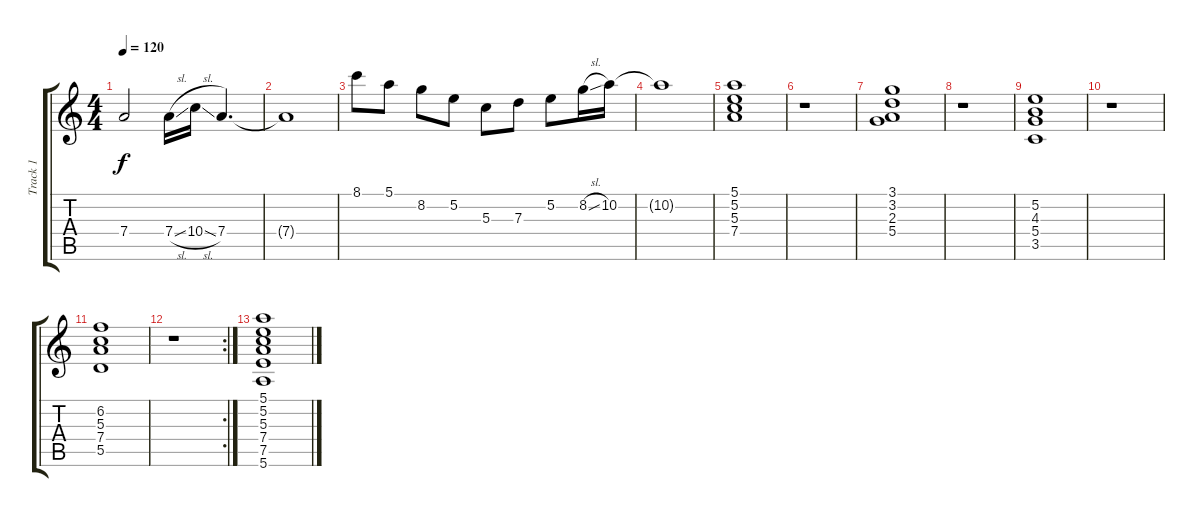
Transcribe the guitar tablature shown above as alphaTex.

\track ("Track 1" "Track 1") {instrument overdrivenguitar}
\staff {score tabs}
\tuning (E4 B3 G3 D3 A2 E2) {hide}
\ts (4 4)
\tempo 120
\clef g2
\ks c
7.4{t}.2{dy f} 7.4{sl}.16 10.4{sl}.16 7.4.4{d} |
7.4{t}.1 |
8.1.8 5.1.8 8.2.8 5.2.8 5.3.8 7.3.8 5.2.8 8.2{sl}.16 10.2.16 |
10.2{t}.1 |
(5.1 5.2 5.3 7.4).1 |
r.1 |
(3.1 3.2 2.3 5.4).1 |
r.1 |
(5.2 4.3 5.4 3.5).1 |
r.1 |
(6.2 5.3 7.4 5.5).1 |
\rc 2
r.1 |
(5.1 5.2 5.3 7.4 7.5 5.6).1
